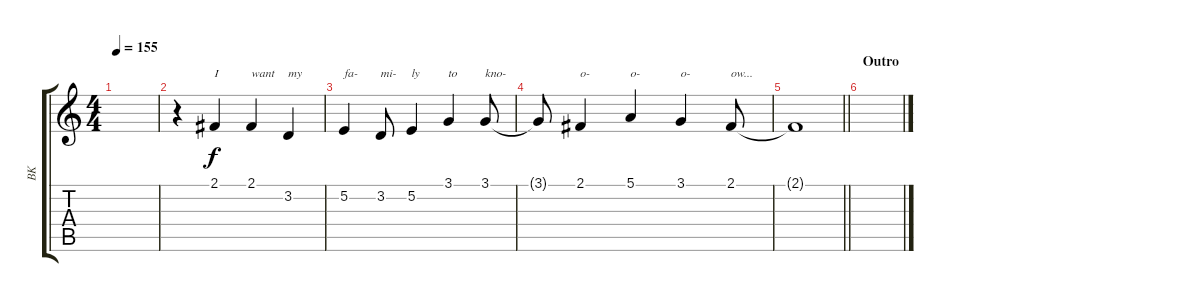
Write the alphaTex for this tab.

\track ("BK" "BK") {instrument violin}
\staff {score tabs}
\tuning (E4 B3 G3 D3 A2 E2) {hide}
\ts (4 4)
\tempo 155
\clef g2
\ks c
|
r.4 2.1.4{txt "I"} 2.1.4{txt "want"} 3.2.4{txt "my"} |
5.2.4{txt "fa-"} 3.2.8{txt "mi-"} 5.2.4{txt "ly"} 3.1.4{txt "to"} 3.1.8{txt "kno-"} |
3.1{t}.8 2.1.4{txt "o-"} 5.1.4{txt "o-"} 3.1.4{txt "o-"} 2.1.8{txt "ow..."} |
\barLineRight lightlight
2.1{t}.1 |
\section ("" "Outro")
